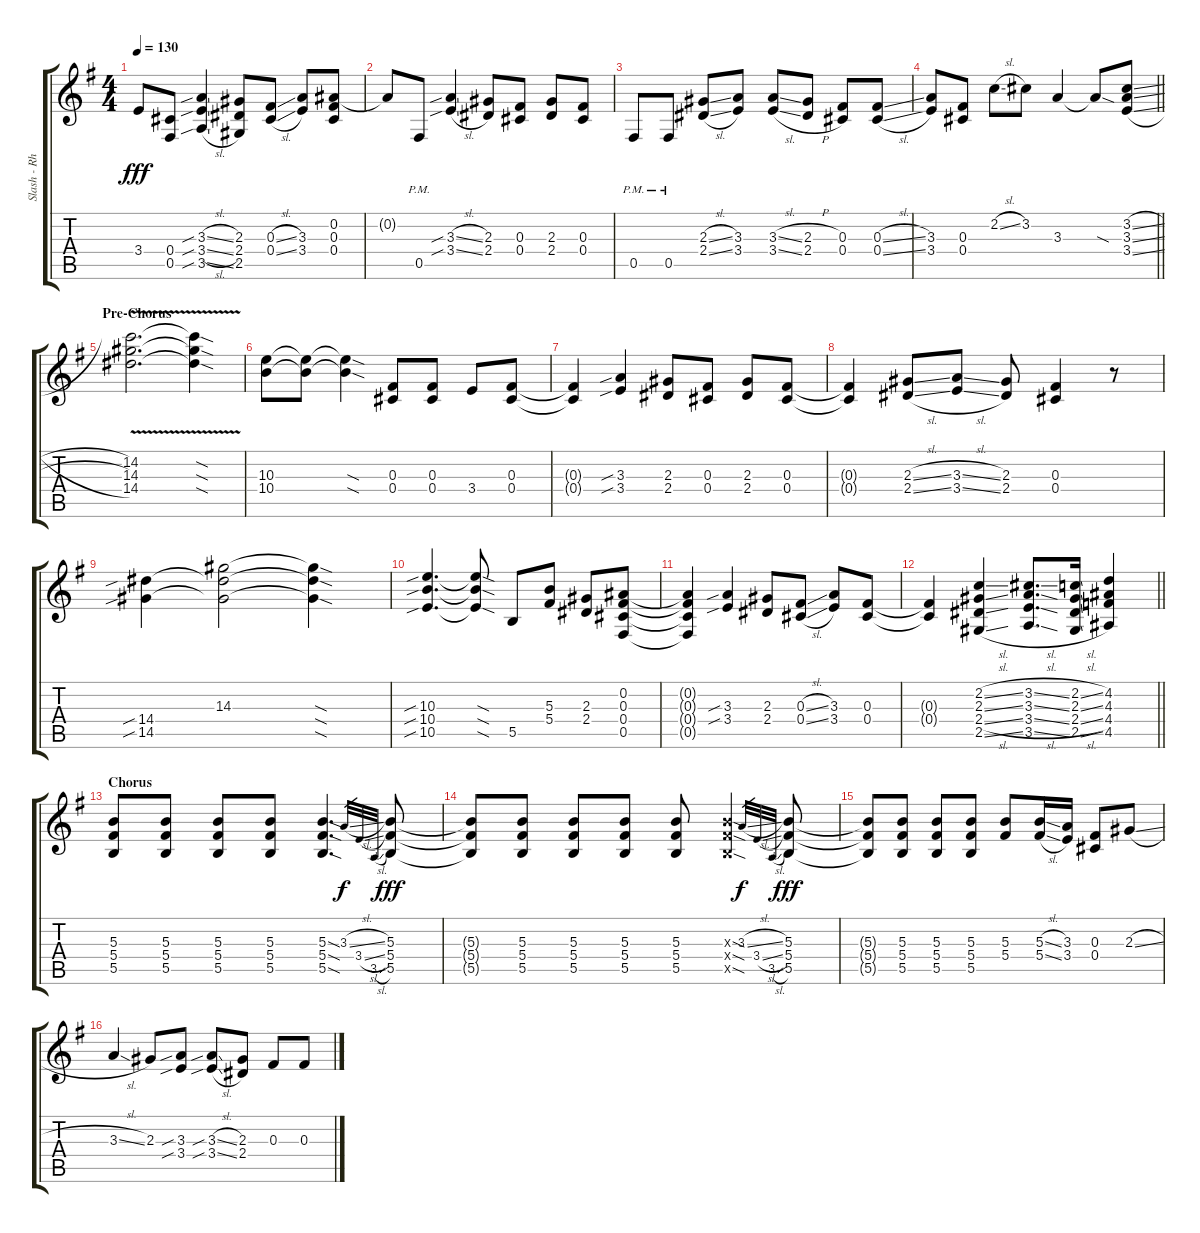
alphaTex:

\track ("Slash - Rhytm Guitar" "Slash - Rh") {instrument distortionguitar}
\staff {score tabs}
\tuning (Db4 Bb3 Gb3 Db3 Gb2 Db2) {hide}
\ts (4 4)
\tempo 130
\clef g2
\ks g
3.4{t}.8{dy fff} (0.4 0.5).8 (3.3{sib sl} 3.4{sib sl} 3.5{sib sl}).4 (2.3 2.4 2.5).8 (0.3{sl} 0.4{sl}).8 (3.3 3.4).8 (0.2 0.3 0.4).8 |
0.2{t}.8 0.5{pm}.8 (3.3{sib sl} 3.4{sib sl}).4 (2.3 2.4).8 (0.3 0.4).8 (2.3 2.4).8 (0.3 0.4).8 |
0.5{pm}.8 0.5{pm}.8 (2.3{sl} 2.4{sl}).8 (3.3 3.4).8 (3.3{sl} 3.4{sl}).8 (2.3{h} 2.4{h}).8 (0.3 0.4).8 (0.3{sl} 0.4{sl}).8 |
\barLineRight lightlight
(3.3 3.4).8 (0.3 0.4).8 2.2{sl}.8 3.2.8 3.3.4 3.3{sod t}.8 (3.2{sl} 3.3{sl} 3.4{sl}).8 |
\section ("" "Pre-Chorus")
(14.2{v} 14.3{v} 14.4{v}).2{d} (14.2{sod t} 14.3{sod t} 14.4{sod t}).4 |
(10.3 10.4).8 (10.3{t} 10.4{t}).8 (10.3{sod t} 10.4{sod t}).4 (0.3 0.4).8 (0.3 0.4).8 3.4.8 (0.3 0.4).8 |
(0.3{t} 0.4{t}).4 (3.3{sib} 3.4{sib}).4 (2.3 2.4).8 (0.3 0.4).8 (2.3 2.4).8 (0.3 0.4).8 |
(0.3{t} 0.4{t}).4 (2.3{sl} 2.4{sl}).8 (3.3{sl} 3.4{sl}).8 (2.3 2.4).8 (0.3 0.4).4 r.8 |
(14.4{sib} 14.5{sib}).4 (14.3 14.4{t} 14.5{t}).2 (14.3{sod t} 14.4{sod t} 14.5{sod t}).4 |
(10.3{sib} 10.4{sib} 10.5{sib}).4{d} (10.3{sod t} 10.4{sod t} 10.5{sod t}).8 5.5.8 (5.3 5.4).8 (2.3 2.4).8 (0.2 0.3 0.4 0.5).8 |
(0.2{t} 0.3{t} 0.4{t} 0.5{t}).4 (3.3{sib} 3.4{sib}).4 (2.3 2.4).8 (0.3{sl} 0.4{sl}).8 (3.3 3.4).8 (0.3 0.4).8 |
\barLineRight lightlight
(0.3{t} 0.4{t}).4 (2.2{sl} 2.3{sl} 2.4{sl} 2.5{sl}).4 (3.2{sl} 3.3{sl} 3.4{sl} 3.5{sl}).8{d} (2.2{sl} 2.3{sl} 2.4{sl} 2.5{sl}).16 (4.2 4.3 4.4 4.5).4 |
\section ("" "Chorus")
(5.3 5.4 5.5).8 (5.3 5.4 5.5).8 (5.3 5.4 5.5).8 (5.3 5.4 5.5).8 (5.3{sod} 5.4{sod} 5.5{sod}).4{d} 3.3{sl}.32{gr dy f} 3.4{sl}.32{gr} 3.5{sl}.32{gr} (5.3 5.4 5.5).8{dy fff} |
(5.3{t} 5.4{t} 5.5{t}).8 (5.3 5.4 5.5).8 (5.3 5.4 5.5).8 (5.3 5.4 5.5).8 (5.3 5.4 5.5).8 (5.3{sod x} 5.4{sod x} 5.5{sod x}).4 3.3{sl}.32{gr dy f} 3.4{sl}.32{gr} 3.5{sl}.32{gr} (5.3 5.4 5.5).8{dy fff} |
(5.3{t} 5.4{t} 5.5{t}).8 (5.3 5.4 5.5).8 (5.3 5.4 5.5).8 (5.3 5.4 5.5).8 (5.3 5.4).8 (5.3{sl} 5.4{sl}).16 (3.3 3.4).16 (0.3 0.4).8 2.3{sl}.8 |
3.3{sl}.4 2.3.8 (3.3{sib} 3.4{sib}).8 (3.3{sib sl} 3.4{sib sl}).8 (2.3 2.4).8 0.3.8 0.3.8
